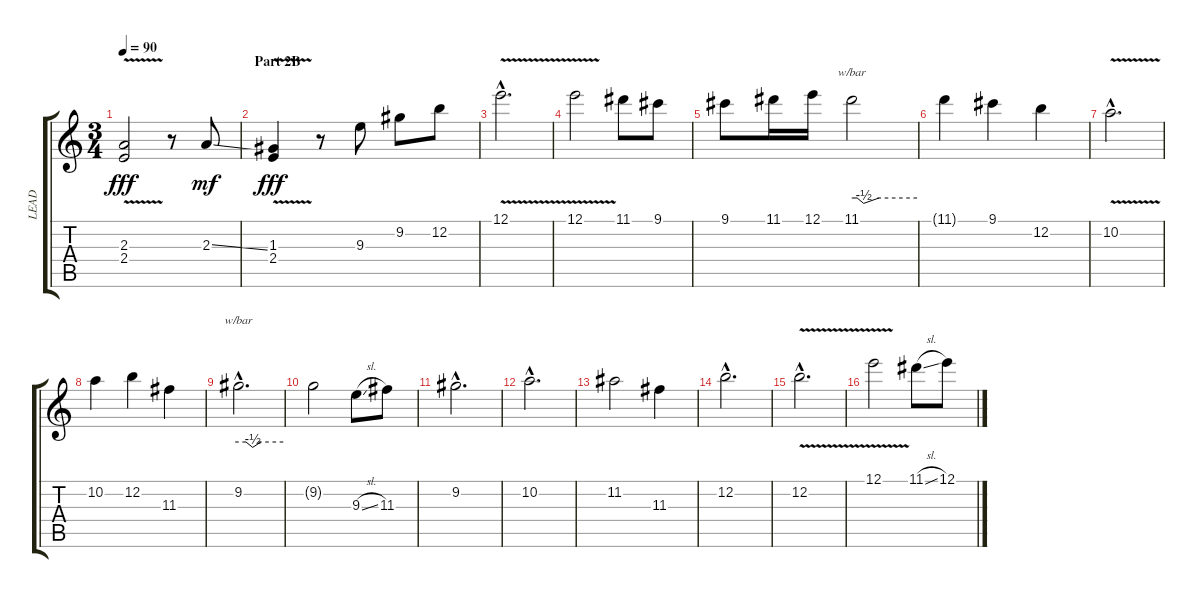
\track ("LEAD" "LEAD") {instrument acousticguitarnylon}
\staff {score tabs}
\tuning (E4 B3 G3 D3 A2 E2) {hide}
\ts (3 4)
\tempo 90
\clef g2
\ks c
(2.3 2.4{v}).2{dy fff} r.8 2.3{ss}.8{dy mf} |
\section ("" "Part 2B")
(1.3{v} 2.4{v}).4{dy fff} r.8 9.3.8{instrument slapbass1} 9.2.8 12.2.8 |
12.1{v hac}.2{d} |
12.1{v}.2 11.1.8 9.1.8 |
9.1.8 11.1.16 12.1.16 11.1.2{tbe (custom default 0 0 5 0 11 -2 25 0 60 0)} |
11.1{t}.4 9.1.4 12.2.4 |
10.2{v hac}.2{d} |
10.2.4 12.2.4 11.3.4 |
9.2{hac}.2{d tbe (custom default 0 0 10 0 19 -2 30 0 60 0)} |
9.2{t}.2 9.3{sl}.8 11.3.8 |
9.2{hac}.2{d} |
10.2{hac}.2{d} |
11.2.2 11.3.4 |
12.2{hac}.2{d} |
12.2{v hac}.2{d} |
12.1{v}.2 11.1{sl}.8 12.1.8
